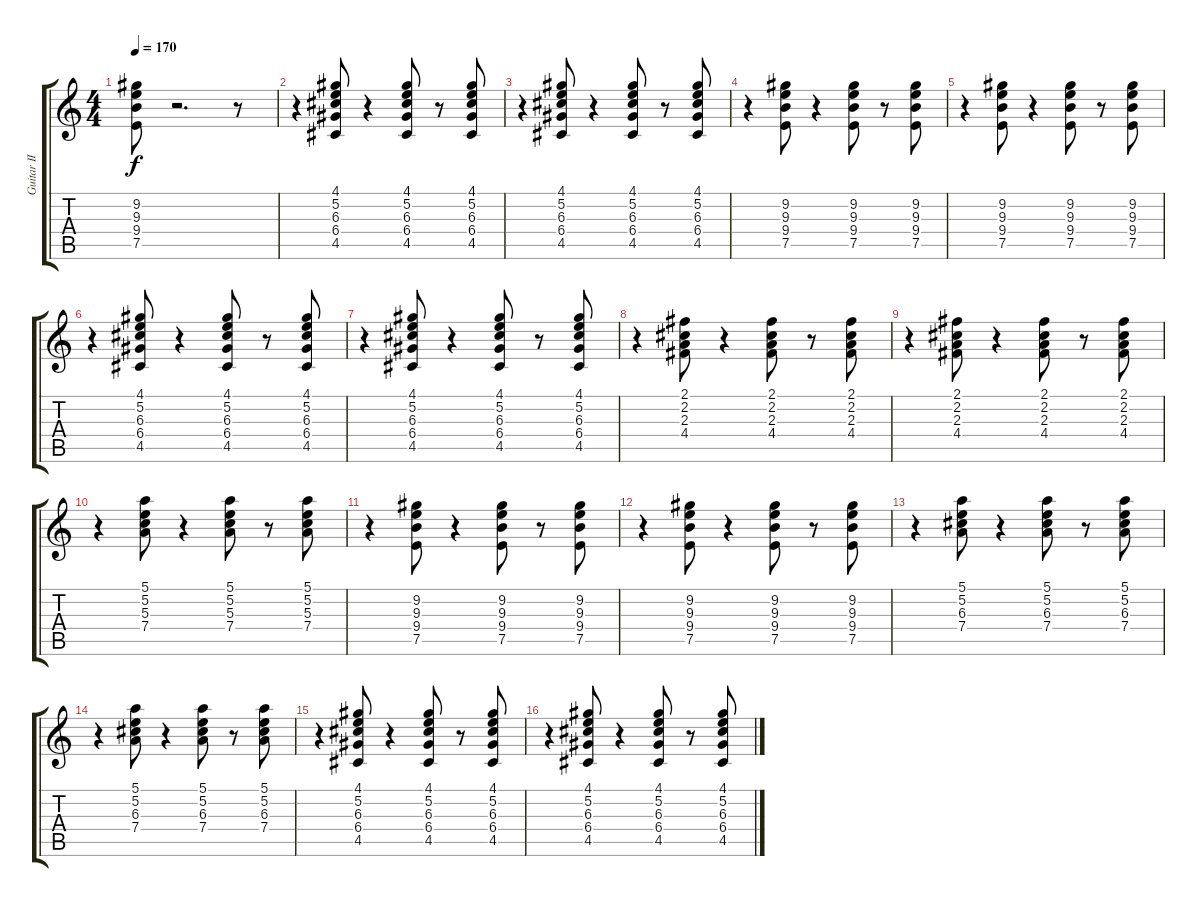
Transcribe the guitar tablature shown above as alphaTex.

\track ("Guitar II" "Guitar II") {instrument electricguitarclean}
\staff {score tabs}
\tuning (E4 B3 G3 D3 A2 E2) {hide}
\ts (4 4)
\tempo 170
\clef g2
\ks c
(9.2 9.3 9.4 7.5).8{dy f} r.2{d} r.8 |
r.4 (4.1 5.2 6.3 6.4 4.5).8 r.4 (4.1 5.2 6.3 6.4 4.5).8 r.8 (4.1 5.2 6.3 6.4 4.5).8 |
r.4 (4.1 5.2 6.3 6.4 4.5).8 r.4 (4.1 5.2 6.3 6.4 4.5).8 r.8 (4.1 5.2 6.3 6.4 4.5).8 |
r.4 (9.2 9.3 9.4 7.5).8 r.4 (9.2 9.3 9.4 7.5).8 r.8 (9.2 9.3 9.4 7.5).8 |
r.4 (9.2 9.3 9.4 7.5).8 r.4 (9.2 9.3 9.4 7.5).8 r.8 (9.2 9.3 9.4 7.5).8 |
r.4 (4.1 5.2 6.3 6.4 4.5).8 r.4 (4.1 5.2 6.3 6.4 4.5).8 r.8 (4.1 5.2 6.3 6.4 4.5).8 |
r.4 (4.1 5.2 6.3 6.4 4.5).8 r.4 (4.1 5.2 6.3 6.4 4.5).8 r.8 (4.1 5.2 6.3 6.4 4.5).8 |
r.4 (2.1 2.2 2.3 4.4).8 r.4 (2.1 2.2 2.3 4.4).8 r.8 (2.1 2.2 2.3 4.4).8 |
r.4 (2.1 2.2 2.3 4.4).8 r.4 (2.1 2.2 2.3 4.4).8 r.8 (2.1 2.2 2.3 4.4).8 |
r.4 (5.1 5.2 5.3 7.4).8 r.4 (5.1 5.2 5.3 7.4).8 r.8 (5.1 5.2 5.3 7.4).8 |
r.4 (9.2 9.3 9.4 7.5).8 r.4 (9.2 9.3 9.4 7.5).8 r.8 (9.2 9.3 9.4 7.5).8 |
r.4 (9.2 9.3 9.4 7.5).8 r.4 (9.2 9.3 9.4 7.5).8 r.8 (9.2 9.3 9.4 7.5).8 |
r.4 (5.1 5.2 6.3 7.4).8 r.4 (5.1 5.2 6.3 7.4).8 r.8 (5.1 5.2 6.3 7.4).8 |
r.4 (5.1 5.2 6.3 7.4).8 r.4 (5.1 5.2 6.3 7.4).8 r.8 (5.1 5.2 6.3 7.4).8 |
r.4 (4.1 5.2 6.3 6.4 4.5).8 r.4 (4.1 5.2 6.3 6.4 4.5).8 r.8 (4.1 5.2 6.3 6.4 4.5).8 |
r.4 (4.1 5.2 6.3 6.4 4.5).8 r.4 (4.1 5.2 6.3 6.4 4.5).8 r.8 (4.1 5.2 6.3 6.4 4.5).8
